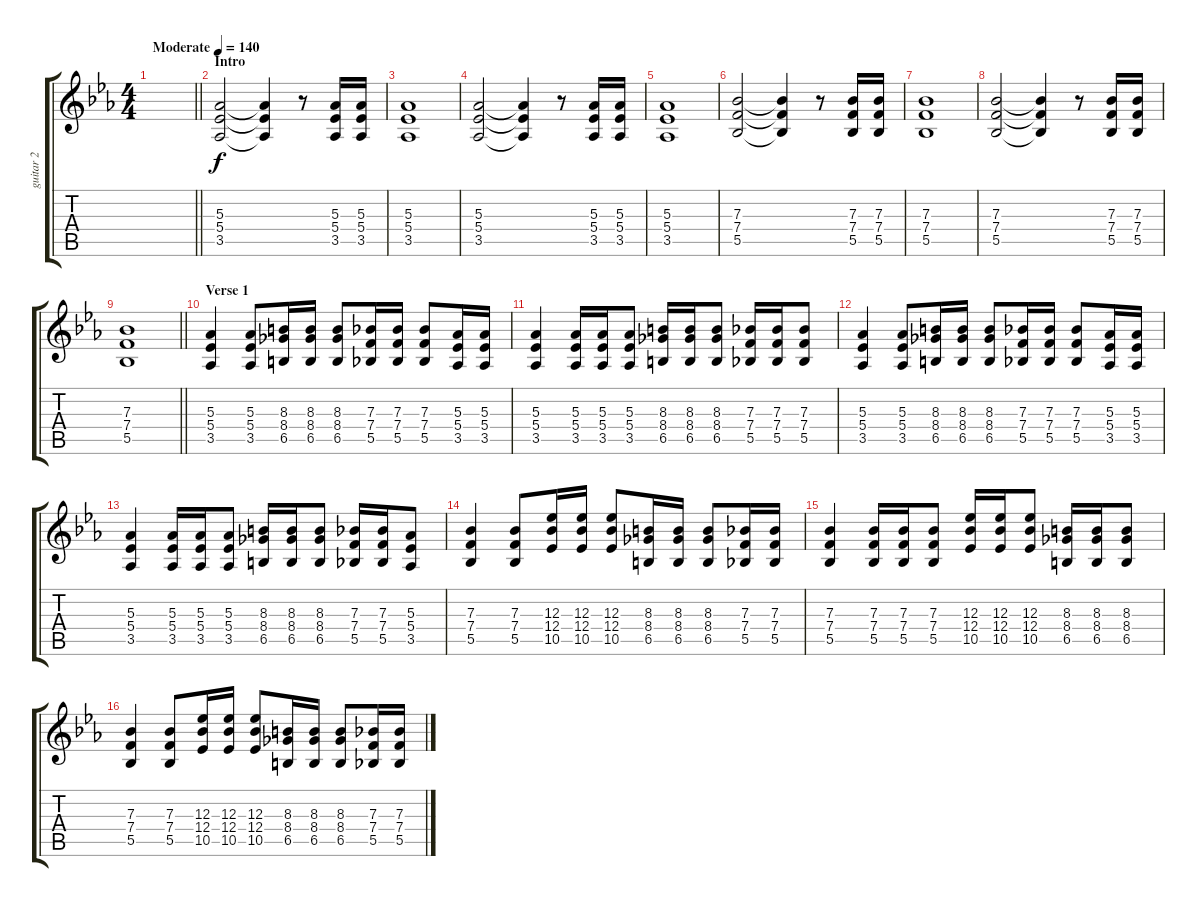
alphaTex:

\track ("guitar 2" "guitar 2") {instrument distortionguitar}
\staff {score tabs}
\tuning (C4 G3 Eb3 Bb2 F2 C2) {hide}
\ts (4 4)
\tempo (140 "Moderate")
\clef g2
\barLineRight lightlight
\ks cminor
|
\section ("" "Intro")
(5.3 5.4 3.5).2 (5.3{t} 5.4{t} 3.5{t}).4 r.8 (5.3 5.4 3.5).16 (5.3 5.4 3.5).16 |
(5.3 5.4 3.5).1 |
(5.3 5.4 3.5).2 (5.3{t} 5.4{t} 3.5{t}).4 r.8 (5.3 5.4 3.5).16 (5.3 5.4 3.5).16 |
(5.3 5.4 3.5).1 |
(7.3 7.4 5.5).2 (7.3{t} 7.4{t} 5.5{t}).4 r.8 (7.3 7.4 5.5).16 (7.3 7.4 5.5).16 |
(7.3 7.4 5.5).1 |
(7.3 7.4 5.5).2 (7.3{t} 7.4{t} 5.5{t}).4 r.8 (7.3 7.4 5.5).16 (7.3 7.4 5.5).16 |
\barLineRight lightlight
(7.3 7.4 5.5).1 |
\section ("" "Verse 1")
(5.3 5.4 3.5).4 (5.3 5.4 3.5).8 (8.3 8.4 6.5).16 (8.3 8.4 6.5).16 (8.3 8.4 6.5).8 (7.3 7.4 5.5).16 (7.3 7.4 5.5).16 (7.3 7.4 5.5).8 (5.3 5.4 3.5).16 (5.3 5.4 3.5).16 |
(5.3 5.4 3.5).4 (5.3 5.4 3.5).16 (5.3 5.4 3.5).16 (5.3 5.4 3.5).8 (8.3 8.4 6.5).16 (8.3 8.4 6.5).16 (8.3 8.4 6.5).8 (7.3 7.4 5.5).16 (7.3 7.4 5.5).16 (7.3 7.4 5.5).8 |
(5.3 5.4 3.5).4 (5.3 5.4 3.5).8 (8.3 8.4 6.5).16 (8.3 8.4 6.5).16 (8.3 8.4 6.5).8 (7.3 7.4 5.5).16 (7.3 7.4 5.5).16 (7.3 7.4 5.5).8 (5.3 5.4 3.5).16 (5.3 5.4 3.5).16 |
(5.3 5.4 3.5).4 (5.3 5.4 3.5).16 (5.3 5.4 3.5).16 (5.3 5.4 3.5).8 (8.3 8.4 6.5).16 (8.3 8.4 6.5).16 (8.3 8.4 6.5).8 (7.3 7.4 5.5).16 (7.3 7.4 5.5).16 (5.3 5.4 3.5).8 |
(7.3 7.4 5.5).4 (7.3 7.4 5.5).8 (12.3 12.4 10.5).16 (12.3 12.4 10.5).16 (12.3 12.4 10.5).8 (8.3 8.4 6.5).16 (8.3 8.4 6.5).16 (8.3 8.4 6.5).8 (7.3 7.4 5.5).16 (7.3 7.4 5.5).16 |
(7.3 7.4 5.5).4 (7.3 7.4 5.5).16 (7.3 7.4 5.5).16 (7.3 7.4 5.5).8 (12.3 12.4 10.5).16 (12.3 12.4 10.5).16 (12.3 12.4 10.5).8 (8.3 8.4 6.5).16 (8.3 8.4 6.5).16 (8.3 8.4 6.5).8 |
(7.3 7.4 5.5).4 (7.3 7.4 5.5).8 (12.3 12.4 10.5).16 (12.3 12.4 10.5).16 (12.3 12.4 10.5).8 (8.3 8.4 6.5).16 (8.3 8.4 6.5).16 (8.3 8.4 6.5).8 (7.3 7.4 5.5).16 (7.3 7.4 5.5).16
